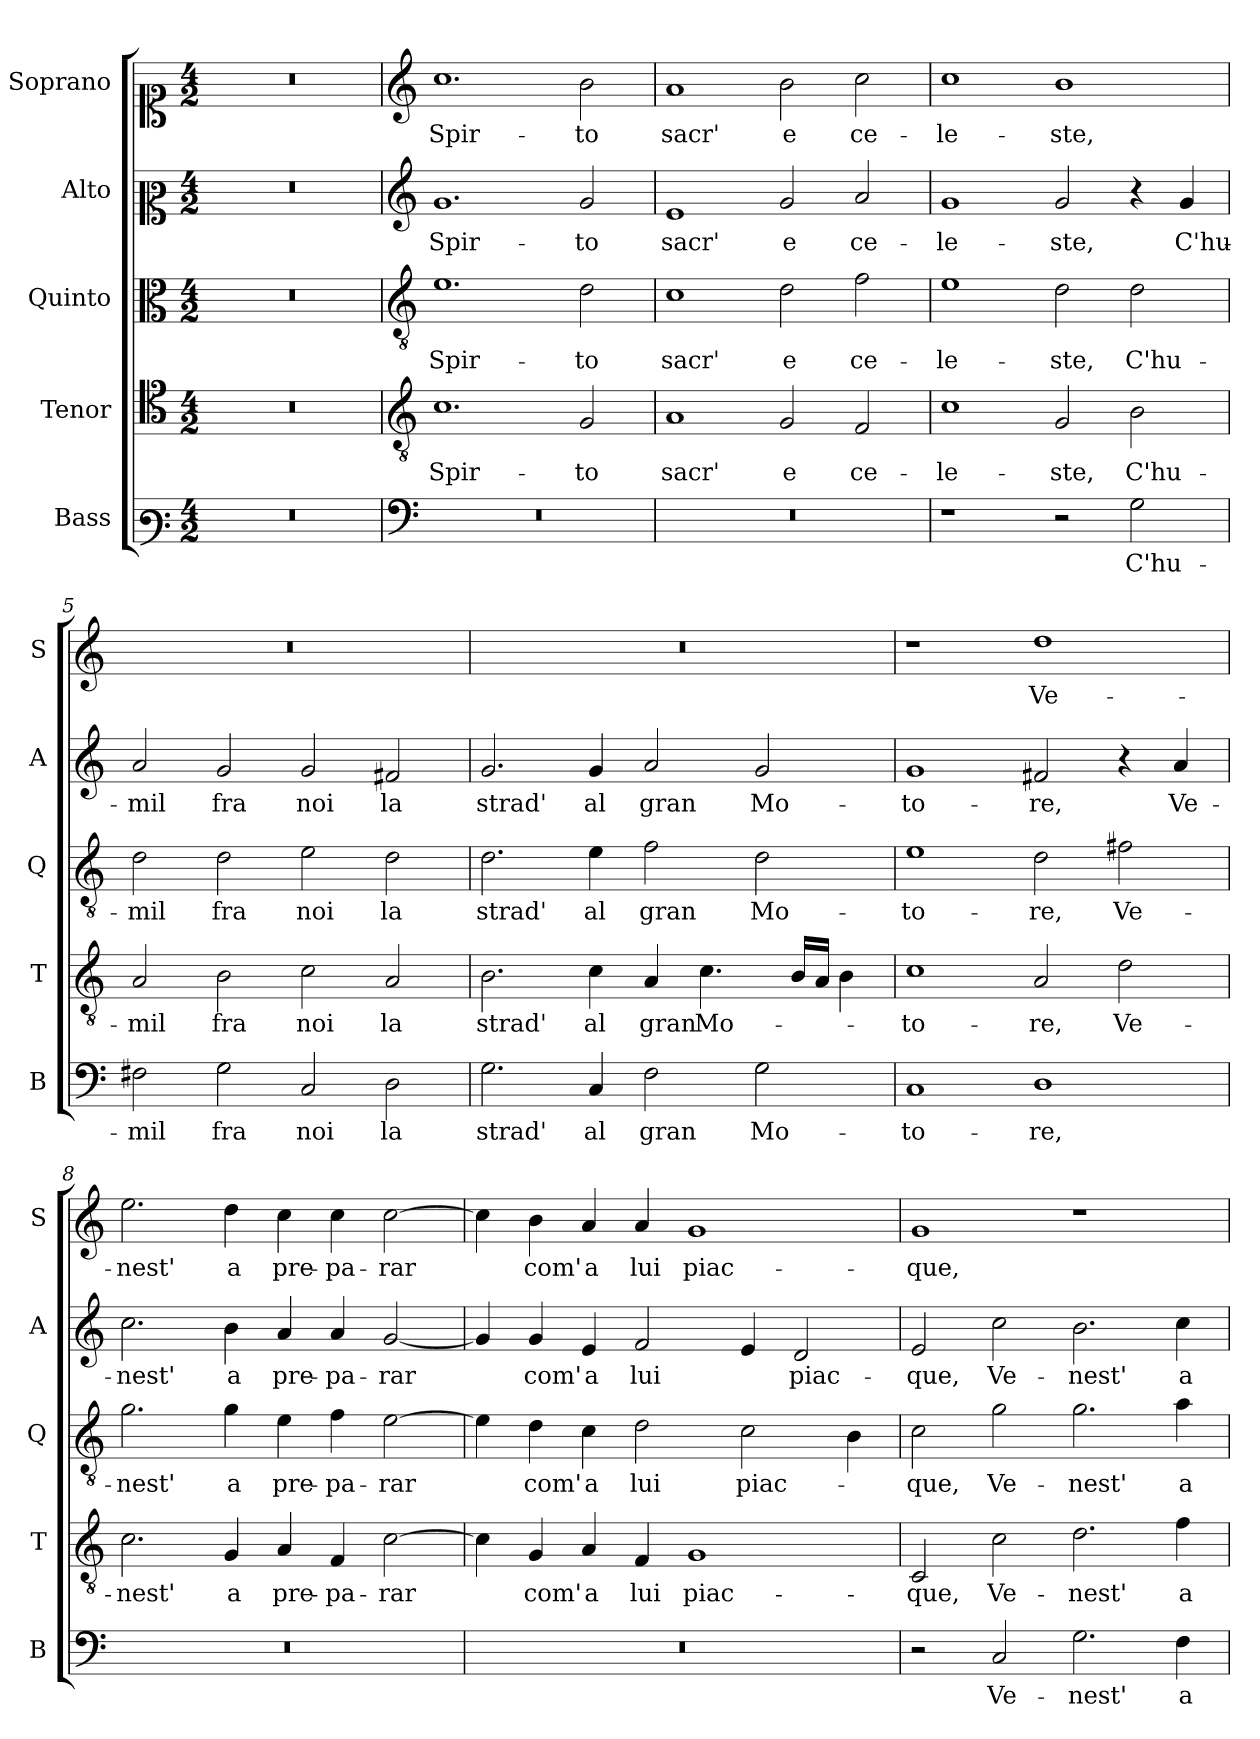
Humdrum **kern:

**kern	**text	**kern	**text	**kern	**text	**kern	**text	**kern	**text
*part5	*part5	*part4	*part4	*part3	*part3	*part2	*part2	*part1	*part1
*staff5	*staff5	*staff4	*staff4	*staff3	*staff3	*staff2	*staff2	*staff1	*staff1
*I"Bass	*	*I"Tenor	*	*I"Quinto	*	*I"Alto	*	*I"Soprano	*
*I'B	*	*I'T	*	*I'Q	*	*I'A	*	*I'S	*
*clefF3	*	*clefC4	*	*clefC3	*	*clefC2	*	*clefC1	*
*k[]	*	*k[]	*	*k[]	*	*k[]	*	*k[]	*
*C:	*	*C:	*	*C:	*	*C:	*	*C:	*
*M4/2	*	*M4/2	*	*M4/2	*	*M4/2	*	*M4/2	*
=1	=1	=1	=1	=1	=1	=1	=1	=1	=1
0r	.	0r	.	0r	.	0r	.	0r	.
=2	=2	=2	=2	=2	=2	=2	=2	=2	=2
*clefF4	*	*clefGv2	*	*clefGv2	*	*clefG2	*	*clefG2	*
!	!	!	!LO:LY:b	!	!LO:LY:b	!	!LO:LY:b	!	!LO:LY:b
0r	.	1.c	Spir-	1.e	Spir-	1.g	Spir-	1.cc	Spir-
!	!	!	!LO:LY:b	!	!LO:LY:b	!	!LO:LY:b	!	!LO:LY:b
.	.	2G/	-to	2d\	-to	2g/	-to	2b\	-to
=3	=3	=3	=3	=3	=3	=3	=3	=3	=3
!	!	!	!LO:LY:b	!	!LO:LY:b	!	!LO:LY:b	!	!LO:LY:b
0r	.	1A	sacr'	1c	sacr'	1e	sacr'	1a	sacr'
!	!	!	!LO:LY:b	!	!LO:LY:b	!	!LO:LY:b	!	!LO:LY:b
.	.	2G/	e	2d\	e	2g/	e	2b\	e
!	!	!	!LO:LY:b	!	!LO:LY:b	!	!LO:LY:b	!	!LO:LY:b
.	.	2F/	ce-	2f\	ce-	2a/	ce-	2cc\	ce-
=4	=4	=4	=4	=4	=4	=4	=4	=4	=4
!	!	!	!LO:LY:b	!	!LO:LY:b	!	!LO:LY:b	!	!LO:LY:b
1r	.	1c	-le-	1e	-le-	1g	-le-	1cc	-le-
!	!	!	!LO:LY:b	!	!LO:LY:b	!	!LO:LY:b	!	!LO:LY:b
2r	.	2G/	-ste,	2d\	-ste,	2g/	-ste,	1b	-ste,
!	!LO:LY:b	!	!LO:LY:b	!	!LO:LY:b	!	!	!	!
2G\	C'hu-	2B\	C'hu-	2d\	C'hu-	4r	.	.	.
!	!	!	!	!	!	!	!LO:LY:b	!	!
.	.	.	.	.	.	4g/	C'hu-	.	.
=5	=5	=5	=5	=5	=5	=5	=5	=5	=5
!	!LO:LY:b	!	!LO:LY:b	!	!LO:LY:b	!	!LO:LY:b	!	!
2F#X\	-mil	2A/	-mil	2d\	-mil	2a/	-mil	0r	.
!	!LO:LY:b	!	!LO:LY:b	!	!LO:LY:b	!	!LO:LY:b	!	!
2G\	fra	2B\	fra	2d\	fra	2g/	fra	.	.
!	!LO:LY:b	!	!LO:LY:b	!	!LO:LY:b	!	!LO:LY:b	!	!
2C/	noi	2c\	noi	2e\	noi	2g/	noi	.	.
!	!LO:LY:b	!	!LO:LY:b	!	!LO:LY:b	!	!LO:LY:b	!	!
2D\	la	2A/	la	2d\	la	2f#X/	la	.	.
!!LO:LB:g=z
=6	=6	=6	=6	=6	=6	=6	=6	=6	=6
!	!LO:LY:b	!	!LO:LY:b	!	!LO:LY:b	!	!LO:LY:b	!	!
2.G\	strad'	2.B\	strad'	2.d\	strad'	2.g/	strad'	0r	.
!	!LO:LY:b	!	!LO:LY:b	!	!LO:LY:b	!	!LO:LY:b	!	!
4C/	al	4c\	al	4e\	al	4g/	al	.	.
!	!LO:LY:b	!	!LO:LY:b	!	!LO:LY:b	!	!LO:LY:b	!	!
2F\	gran	4A/	gran	2f\	gran	2a/	gran	.	.
!	!	!	!LO:LY:b	!	!	!	!	!	!
.	.	4.c\	Mo-	.	.	.	.	.	.
!	!LO:LY:b	!	!	!	!LO:LY:b	!	!LO:LY:b	!	!
2G\	Mo-	.	.	2d\	Mo-	2g/	Mo-	.	.
.	.	16B/LL	.	.	.	.	.	.	.
.	.	16A/JJ	.	.	.	.	.	.	.
.	.	4B\	.	.	.	.	.	.	.
=7	=7	=7	=7	=7	=7	=7	=7	=7	=7
!	!LO:LY:b	!	!LO:LY:b	!	!LO:LY:b	!	!LO:LY:b	!	!
1C	-to-	1c	-to-	1e	-to-	1g	-to-	1r	.
!	!LO:LY:b	!	!LO:LY:b	!	!LO:LY:b	!	!LO:LY:b	!	!LO:LY:b
1D	-re,	2A/	-re,	2d\	-re,	2f#X/	-re,	1dd	Ve-
!	!	!	!LO:LY:b	!	!LO:LY:b	!	!	!	!
.	.	2d\	Ve-	2f#X\	Ve-	4r	.	.	.
!	!	!	!	!	!	!	!LO:LY:b	!	!
.	.	.	.	.	.	4a/	Ve-	.	.
=8	=8	=8	=8	=8	=8	=8	=8	=8	=8
!	!	!	!LO:LY:b	!	!LO:LY:b	!	!LO:LY:b	!	!LO:LY:b
0r	.	2.c\	-nest'	2.g\	-nest'	2.cc\	-nest'	2.ee\	-nest'
!	!	!	!LO:LY:b	!	!LO:LY:b	!	!LO:LY:b	!	!LO:LY:b
.	.	4G/	a	4g\	a	4b\	a	4dd\	a
!	!	!	!LO:LY:b	!	!LO:LY:b	!	!LO:LY:b	!	!LO:LY:b
.	.	4A/	pre-	4e\	pre-	4a/	pre-	4cc\	pre-
!	!	!	!LO:LY:b	!	!LO:LY:b	!	!LO:LY:b	!	!LO:LY:b
.	.	4F/	-pa-	4f\	-pa-	4a/	-pa-	4cc\	-pa-
!	!	!	!LO:LY:b	!	!LO:LY:b	!	!LO:LY:b	!	!LO:LY:b
.	.	[2c\	-rar	[2e\	-rar	[2g/	-rar	[2cc\	-rar
=9	=9	=9	=9	=9	=9	=9	=9	=9	=9
0r	.	4c\]	.	4e\]	.	4g/]	.	4cc\]	.
!	!	!	!LO:LY:b	!	!LO:LY:b	!	!LO:LY:b	!	!LO:LY:b
.	.	4G/	com'	4d\	com'	4g/	com'	4b\	com'
!	!	!	!LO:LY:b	!	!LO:LY:b	!	!LO:LY:b	!	!LO:LY:b
.	.	4A/	a	4c\	a	4e/	a	4a/	a
!	!	!	!LO:LY:b	!	!LO:LY:b	!	!LO:LY:b	!	!LO:LY:b
.	.	4F/	lui	2d\	lui	2f/	lui	4a/	lui
!	!	!	!LO:LY:b	!	!	!	!	!	!LO:LY:b
.	.	1G	piac-	.	.	.	.	1g	piac-
!	!	!	!	!	!LO:LY:b	!	!	!	!
.	.	.	.	2c\	piac-	4e/	.	.	.
!	!	!	!	!	!	!	!LO:LY:b	!	!
.	.	.	.	.	.	2d/	piac-	.	.
.	.	.	.	4B\	.	.	.	.	.
!!LO:PB:g=z
=10	=10	=10	=10	=10	=10	=10	=10	=10	=10
!	!	!	!LO:LY:b	!	!LO:LY:b	!	!LO:LY:b	!	!LO:LY:b
2r	.	2C/	-que,	2c\	-que,	2e/	-que,	1g	-que,
!	!LO:LY:b	!	!LO:LY:b	!	!LO:LY:b	!	!LO:LY:b	!	!
2C/	Ve-	2c\	Ve-	2g\	Ve-	2cc\	Ve-	.	.
!	!LO:LY:b	!	!LO:LY:b	!	!LO:LY:b	!	!LO:LY:b	!	!
2.G\	-nest'	2.d\	-nest'	2.g\	-nest'	2.b\	-nest'	1r	.
!	!LO:LY:b	!	!LO:LY:b	!	!LO:LY:b	!	!LO:LY:b	!	!
4F\	a	4f\	a	4a\	a	4cc\	a	.	.
=	=	=	=	=	=	=	=	=	=
*-	*-	*-	*-	*-	*-	*-	*-	*-	*-
